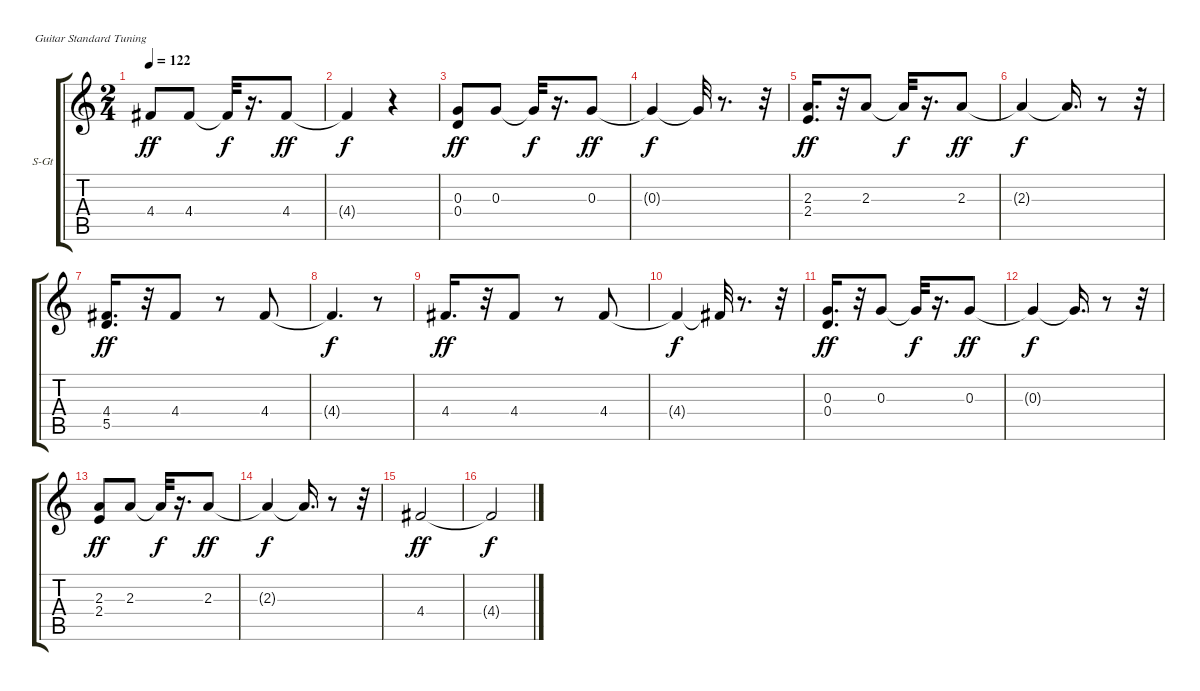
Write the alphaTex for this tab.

\bracketExtendMode groupsimilarinstruments
\firstSystemTrackNameOrientation horizontal
\otherSystemsTrackNameOrientation horizontal
\track ("Колокольчик" "S-Gt") {instrument acousticguitarsteel}
\staff {score tabs}
\tuning (E4 B3 G3 D3 A2 E2)
\ts (2 4)
\tempo 122
\clef g2
\ks c
4.4.8{dy ff} 4.4.8 4.4{t}.32{dy f} r.16{d} 4.4.8{dy ff} |
4.4{t}.4{dy f} r.4 |
(0.3 0.4).8{dy ff} 0.3.8 0.3{t}.32{dy f} r.16{d} 0.3.8{dy ff} |
0.3{t}.4{dy f} 0.3{t}.32 r.8{d} r.32 |
(2.3 2.4).16{d dy ff} r.32 2.3.8 2.3{t}.32{dy f} r.16{d} 2.3.8{dy ff} |
2.3{t}.4{dy f} 2.3{t}.16{d} r.8 r.32 |
(4.4 5.5).16{d dy ff} r.32 4.4.8 r.8 4.4.8 |
4.4{t}.4{d dy f} r.8 |
4.4.16{d dy ff} r.32 4.4.8 r.8 4.4.8 |
4.4{t}.4{dy f} 4.4{t}.32 r.8{d} r.32 |
(0.3 0.4).16{d dy ff} r.32 0.3.8 0.3{t}.32{dy f} r.16{d} 0.3.8{dy ff} |
0.3{t}.4{dy f} 0.3{t}.16{d} r.8 r.32 |
(2.3 2.4).8{dy ff} 2.3.8 2.3{t}.32{dy f} r.16{d} 2.3.8{dy ff} |
2.3{t}.4{dy f} 2.3{t}.16{d} r.8 r.32 |
4.4.2{dy ff} |
4.4{t}.2{dy f}
